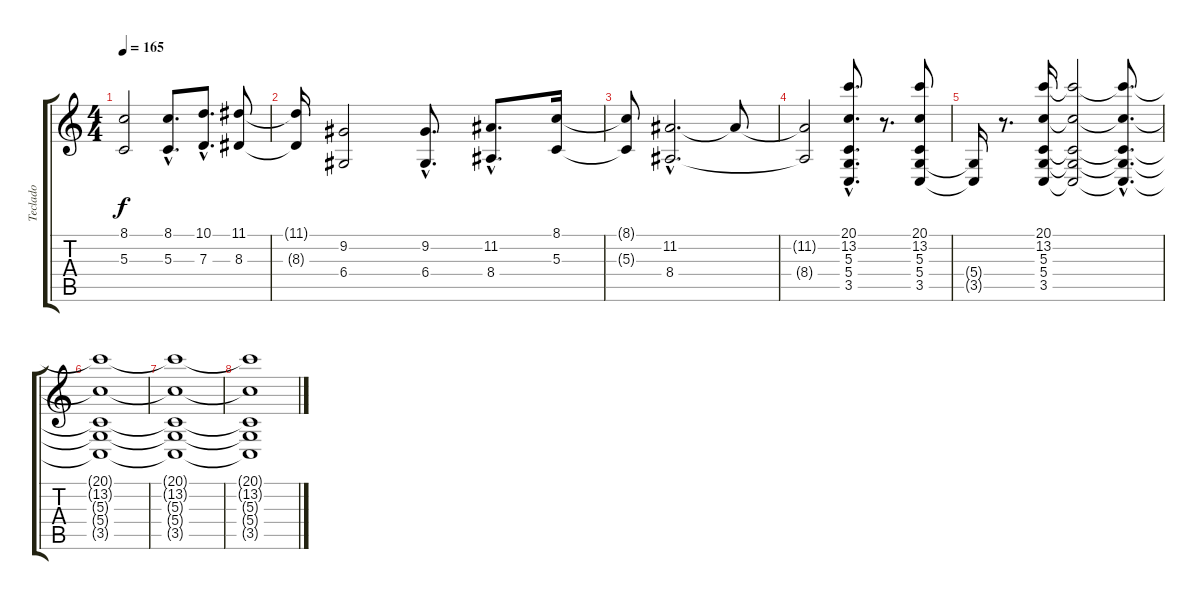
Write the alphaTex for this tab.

\track ("Teclado" "Teclado") {instrument lead2sawtooth}
\staff {score tabs}
\tuning (E4 B3 G3 D3 A2 E2) {hide}
\ts (4 4)
\tempo 165
\clef g2
\ks c
(8.1 5.3).2{dy f} (8.1{hac} 5.3{hac}).8{d} (10.1{hac} 7.3{hac}).8{d} (11.1 8.3).8 |
(11.1{t} 8.3{t}).16 (9.2 6.4).2 (9.2{hac} 6.4{hac}).8{d} (11.2{hac} 8.4{hac}).8{d} (8.1 5.3).16 |
(8.1{t} 5.3{t}).8 (11.2{hac} 8.4{hac}).2{d} 11.2{t}.8 |
(11.2{t} 8.4{t}).2 (20.1{hac} 13.2{hac} 5.3{hac} 5.4{hac} 3.5{hac}).8{d} r.8{d} (20.1 13.2 5.3 5.4 3.5).8 |
(5.4{t} 3.5{t}).16 r.8{d} (20.1 13.2 5.3 5.4 3.5).16 (20.1{t} 13.2{t} 5.3{t} 5.4{t} 3.5{t}).2 (20.1{hac t} 13.2{hac t} 5.3{hac t} 5.4{hac t} 3.5{hac t}).8{d} |
(20.1{t} 13.2{t} 5.3{t} 5.4{t} 3.5{t}).1 |
(20.1{t} 13.2{t} 5.3{t} 5.4{t} 3.5{t}).1 |
(20.1{t} 13.2{t} 5.3{t} 5.4{t} 3.5{t}).1
